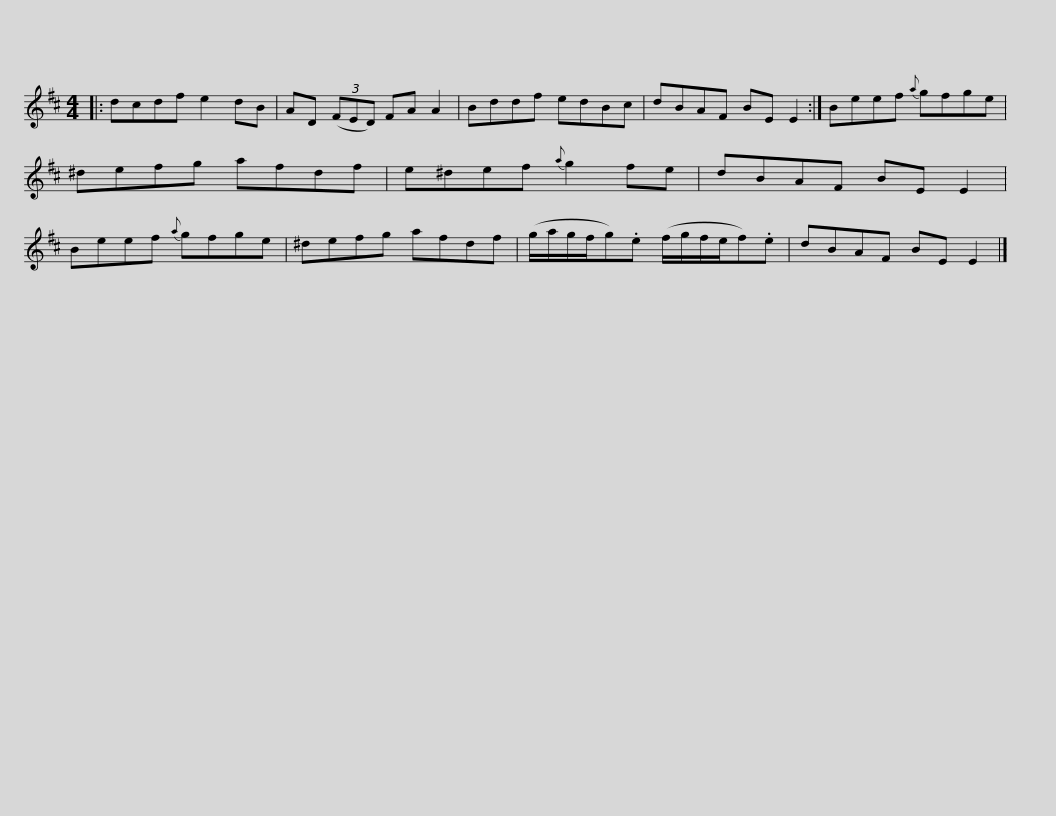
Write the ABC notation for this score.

X:1
L:1/8
M:4/4
I:linebreak $
K:D
V:1 treble
V:1
|: dcdf e2 dB | AD (3(FED) FA A2 | Bddf edBc | dBAF BE E2 :| Beef{a} gfge |$ %5
 ^defg afdf | e^def{a} g2 fe | dBAF BE E2 | Beef{a} gfge | ^defg afdf |$ %10
 (g/a/g/f/g).e (f/g/f/e/f).e | dBAF BE E2 |] %12
